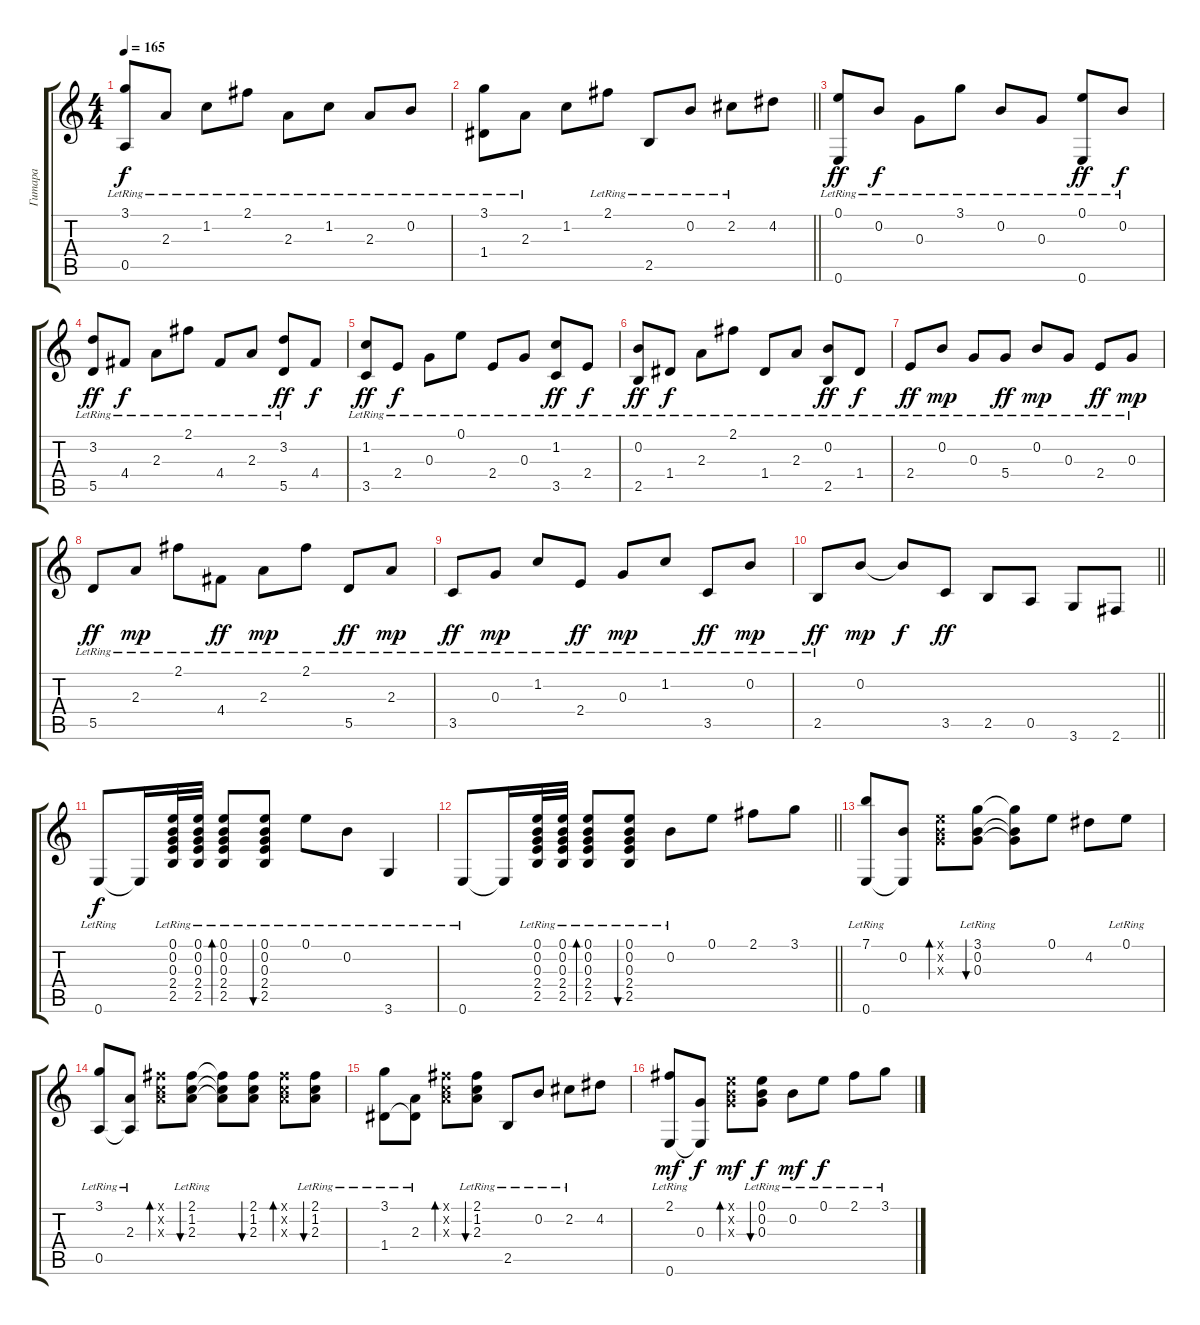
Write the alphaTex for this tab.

\track ("Гитара" "Гитара") {instrument acousticguitarsteel}
\staff {score tabs}
\tuning (E4 B3 G3 D3 A2 E2) {hide}
\ts (4 4)
\tempo 165
\clef g2
\ks c
(3.1{lr} 0.5{lr}).8{dy f} 2.3{lr}.8 1.2{lr}.8 2.1{lr}.8 2.3{lr}.8 1.2{lr}.8 2.3{lr}.8 0.2{lr}.8 |
\barLineRight lightlight
(3.1{lr} 1.4{lr}).8 2.3{lr}.8 1.2.8 2.1{lr}.8 2.5{lr}.8 0.2{lr}.8 2.2{lr}.8 4.2.8 |
\section ("" "")
(0.1{lr} 0.6{lr}).8{dy ff} 0.2{lr}.8{dy f} 0.3{lr}.8 3.1{lr}.8 0.2{lr}.8 0.3{lr}.8 (0.1 0.6{lr}).8{dy ff} 0.2{lr}.8{dy f} |
(3.2{lr} 5.5{lr}).8{dy ff} 4.4{lr}.8{dy f} 2.3{lr}.8 2.1{lr}.8 4.4{lr}.8 2.3{lr}.8 (3.2{lr} 5.5).8{dy ff} 4.4.8{dy f} |
(1.2{lr} 3.5{lr}).8{dy ff} 2.4{lr}.8{dy f} 0.3{lr}.8 0.1{lr}.8 2.4{lr}.8 0.3{lr}.8 (1.2{lr} 3.5{lr}).8{dy ff} 2.4{lr}.8{dy f} |
(0.2{lr} 2.5{lr}).8{dy ff} 1.4{lr}.8{dy f} 2.3{lr}.8 2.1{lr}.8 1.4{lr}.8 2.3{lr}.8 (0.2{lr} 2.5{lr}).8{dy ff} 1.4{lr}.8{dy f} |
2.4{lr}.8{dy ff} 0.2{lr}.8{dy mp} 0.3{lr}.8 5.4{lr}.8{dy ff} 0.2{lr}.8{dy mp} 0.3{lr}.8 2.4{lr}.8{dy ff} 0.3{lr}.8{dy mp} |
5.5{lr}.8{dy ff} 2.3{lr}.8{dy mp} 2.1{lr}.8 4.4{lr}.8{dy ff} 2.3{lr}.8{dy mp} 2.1{lr}.8 5.5{lr}.8{dy ff} 2.3{lr}.8{dy mp} |
3.5{lr}.8{dy ff} 0.3{lr}.8{dy mp} 1.2{lr}.8 2.4{lr}.8{dy ff} 0.3{lr}.8{dy mp} 1.2{lr}.8 3.5{lr}.8{dy ff} 0.2{lr}.8{dy mp} |
\barLineRight lightlight
2.5{lr}.8{dy ff} 0.2.8{dy mp} 0.2{t}.8{dy f} 3.5.8{dy ff} 2.5.8 0.5.8 3.6.8 2.6.8 |
\section ("" "")
0.6{lr}.8{dy f} 0.6{t}.16 (0.1{lr} 0.2{lr} 0.3{lr} 2.4{lr} 2.5{lr}).32 (0.1{lr} 0.2{lr} 0.3{lr} 2.4{lr} 2.5{lr}).32 (0.1{lr} 0.2{lr} 0.3{lr} 2.4{lr} 2.5{lr}).8{bd 60} (0.1{lr} 0.2{lr} 0.3{lr} 2.4{lr} 2.5{lr}).8{bu 60} 0.1{lr}.8 0.2{lr}.8 3.6{lr}.4 |
\barLineRight lightlight
0.6{lr}.8 0.6{t}.16 (0.1{lr} 0.2{lr} 0.3{lr} 2.4{lr} 2.5{lr}).32 (0.1{lr} 0.2{lr} 0.3{lr} 2.4{lr} 2.5{lr}).32 (0.1{lr} 0.2{lr} 0.3{lr} 2.4{lr} 2.5{lr}).8{bd 60} (0.1{lr} 0.2{lr} 0.3{lr} 2.4{lr} 2.5{lr}).8{bu 60} 0.2{lr}.8 0.1.8 2.1.8 3.1.8 |
\section ("" "")
(7.1{lr} 0.6).8 (0.2 0.6{t}).8 (0.1{x} 0.2{x} 0.3{x}).8{bd 60} (3.1{lr} 0.2 0.3).8{bu 60} (3.1{t} 0.2{t} 0.3{t}).8 0.1.8 4.2.8 0.1{lr}.8 |
(3.1{lr} 0.5).8 (2.3{lr} 0.5{t}).8 (2.1{x} 1.2{x} 2.3{x}).8{bd 60} (2.1{lr} 1.2 2.3).8{bu 60} (2.1{t} 1.2{t} 2.3{t}).8 (2.1 1.2 2.3).8{bu 60} (2.1{x} 1.2{x} 2.3{x}).8{bd 60} (2.1 1.2{lr} 2.3).8{bu 60} |
(3.1{lr} 1.4).8 (2.3{lr} 1.4{t}).8 (2.1{x} 1.2{x} 2.3{x}).8{bd 60} (2.1{lr} 1.2 2.3).8{bu 60} 2.5{lr}.8 0.2{lr}.8 2.2{lr}.8 4.2.8 |
(2.1{lr} 0.6).8{dy mf} (0.3 0.6{t}).8{dy f} (0.1{x} 0.2{x} 0.3{x}).8{bd 60 dy mf} (0.1{lr} 0.2 0.3).8{bu 60 dy f} 0.2{lr}.8{dy mf} 0.1{lr}.8{dy f} 2.1{lr}.8 3.1{lr}.8
